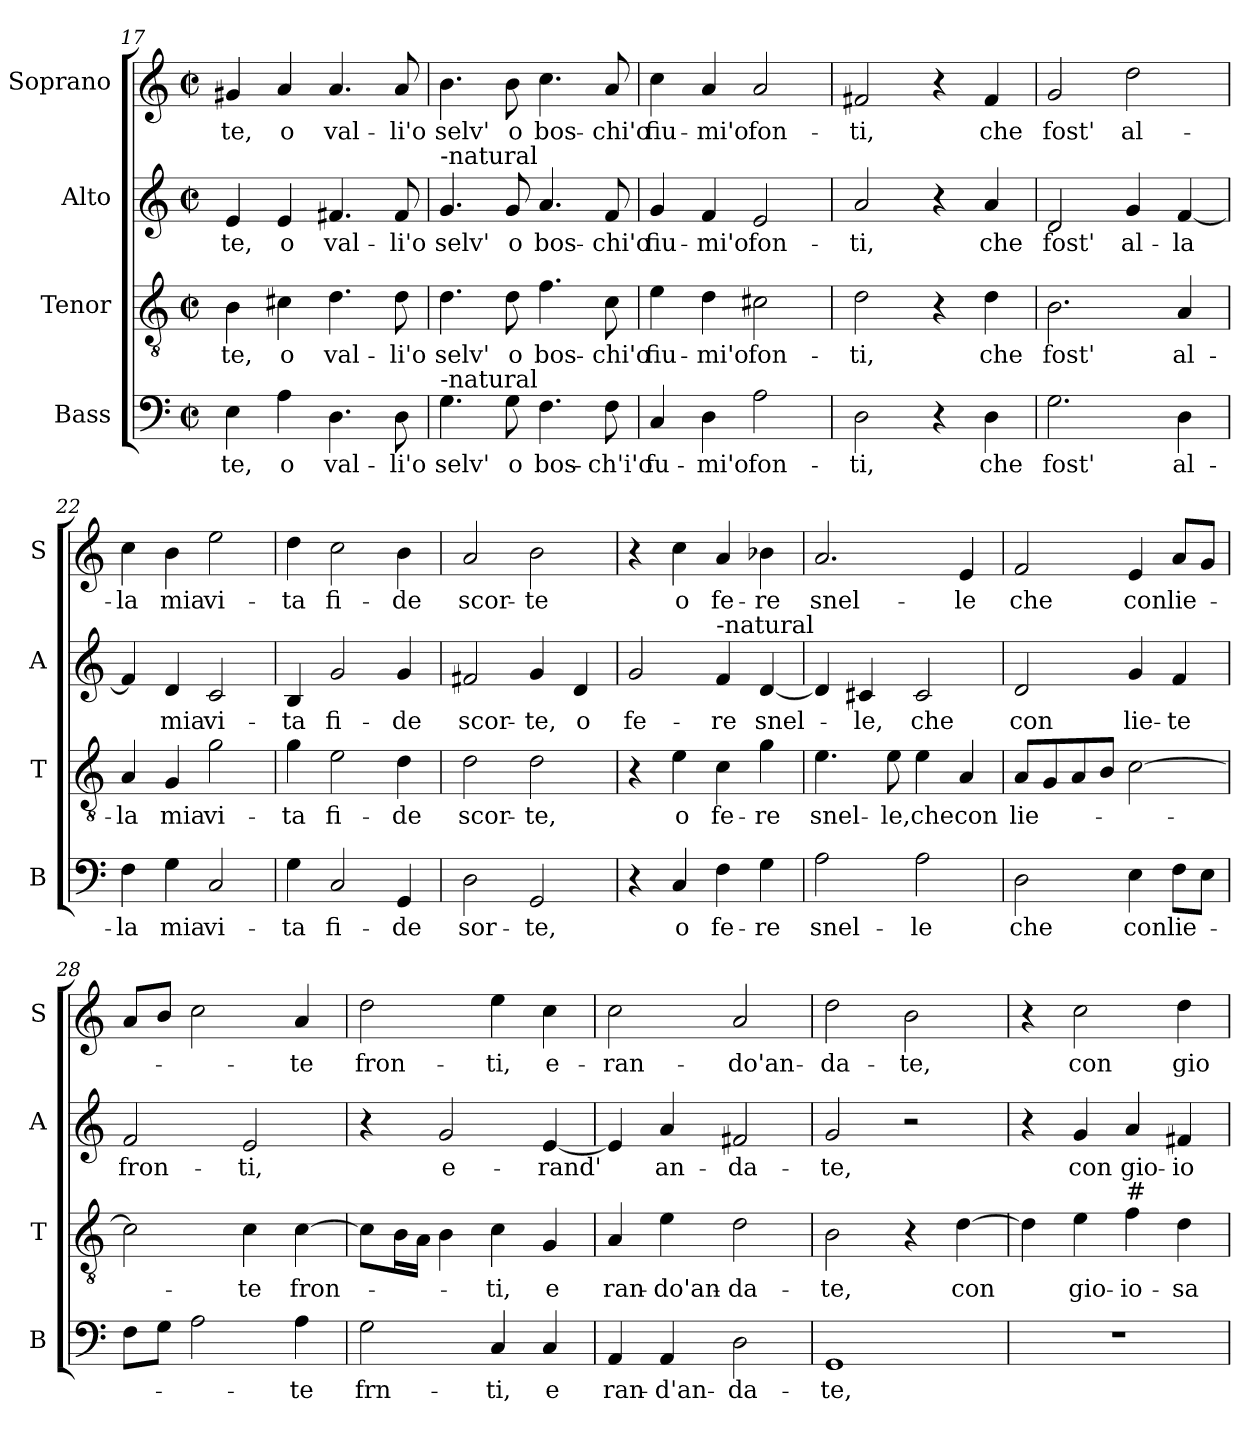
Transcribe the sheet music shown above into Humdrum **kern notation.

**kern	**text	**kern	**text	**kern	**text	**kern	**text
*part4	*part4	*part3	*part3	*part2	*part2	*part1	*part1
*staff4	*staff4	*staff3	*staff3	*staff2	*staff2	*staff1	*staff1
*I"Bass	*	*I"Tenor	*	*I"Alto	*	*I"Soprano	*
*I'B	*	*I'T	*	*I'A	*	*I'S	*
*clefF4	*	*clefGv2	*	*clefG2	*	*clefG2	*
*k[]	*	*k[]	*	*k[]	*	*k[]	*
*C:	*	*C:	*	*C:	*	*C:	*
*M2/2	*	*M2/2	*	*M2/2	*	*M2/2	*
*met(c|)	*	*met(c|)	*	*met(c|)	*	*met(c|)	*
=17	=17	=17	=17	=17	=17	=17	=17
!	!LO:LY:b	!	!LO:LY:b	!	!LO:LY:b	!	!LO:LY:b
4E\	-te,	4B\	-te,	4e/	-te,	4g#X/	-te,
!	!LO:LY:b	!	!LO:LY:b	!	!LO:LY:b	!	!LO:LY:b
4A\	o	4c#X\	o	4e/	o	4a/	o
!	!LO:LY:b	!	!LO:LY:b	!	!LO:LY:b	!	!LO:LY:b
4.D\	val-	4.d\	val-	4.f#X/	val-	4.a/	val-
!	!LO:LY:b	!	!LO:LY:b	!	!LO:LY:b	!	!LO:LY:b
8D\	-li'o	8d\	-li'o	8f#/	-li'o	8a/	-li'o
=18	=18	=18	=18	=18	=18	=18	=18
!	!	!	!	!LO:TX:a:t=-natural	!	!	!
!LO:TX:a:t=-natural	!	!	!	!	!	!	!
!	!LO:LY:b	!	!LO:LY:b	!	!LO:LY:b	!	!LO:LY:b
4.G\	selv'	4.d\	selv'	4.g/	selv'	4.b\	selv'
!	!LO:LY:b	!	!LO:LY:b	!	!LO:LY:b	!	!LO:LY:b
8G\	o	8d\	o	8g/	o	8b\	o
!	!LO:LY:b	!	!LO:LY:b	!	!LO:LY:b	!	!LO:LY:b
4.F\	bos-	4.f\	bos-	4.a/	bos-	4.cc\	bos-
!	!LO:LY:b	!	!LO:LY:b	!	!LO:LY:b	!	!LO:LY:b
8F\	-ch'i'o	8c\	-chi'o	8f/	-chi'o	8a/	-chi'o
!!LO:PB:g=z
=19	=19	=19	=19	=19	=19	=19	=19
!	!LO:LY:b	!	!LO:LY:b	!	!LO:LY:b	!	!LO:LY:b
4C/	fu-	4e\	fiu-	4g/	fiu-	4cc\	fiu-
!	!LO:LY:b	!	!LO:LY:b	!	!LO:LY:b	!	!LO:LY:b
4D\	-mi'o	4d\	-mi'o	4f/	-mi'o	4a/	-mi'o
!	!LO:LY:b	!	!LO:LY:b	!	!LO:LY:b	!	!LO:LY:b
2A\	fon-	2c#X\	fon-	2e/	fon-	2a/	fon-
=20	=20	=20	=20	=20	=20	=20	=20
!	!LO:LY:b	!	!LO:LY:b	!	!LO:LY:b	!	!LO:LY:b
2D\	-ti,	2d\	-ti,	2a/	-ti,	2f#X/	-ti,
4r	.	4r	.	4r	.	4r	.
!	!LO:LY:b	!	!LO:LY:b	!	!LO:LY:b	!	!LO:LY:b
4D\	che	4d\	che	4a/	che	4f#/	che
=21	=21	=21	=21	=21	=21	=21	=21
!	!LO:LY:b	!	!LO:LY:b	!	!LO:LY:b	!	!LO:LY:b
2.G\	fost'	2.B\	fost'	2d/	fost'	2g/	fost'
!	!	!	!	!	!LO:LY:b	!	!LO:LY:b
.	.	.	.	4g/	al-	2dd\	al-
!	!LO:LY:b	!	!LO:LY:b	!	!LO:LY:b	!	!
4D\	al-	4A/	al-	[4f/	-la	.	.
=22	=22	=22	=22	=22	=22	=22	=22
!	!LO:LY:b	!	!LO:LY:b	!	!	!	!LO:LY:b
4F\	-la	4A/	-la	4f/]	.	4cc\	-la
!	!LO:LY:b	!	!LO:LY:b	!	!LO:LY:b	!	!LO:LY:b
4G\	mia	4G/	mia	4d/	mia	4b\	mia
!	!LO:LY:b	!	!LO:LY:b	!	!LO:LY:b	!	!LO:LY:b
2C/	vi-	2g\	vi-	2c/	vi-	2ee\	vi-
=23	=23	=23	=23	=23	=23	=23	=23
!	!LO:LY:b	!	!LO:LY:b	!	!LO:LY:b	!	!LO:LY:b
4G\	-ta	4g\	-ta	4B/	-ta	4dd\	-ta
!	!LO:LY:b	!	!LO:LY:b	!	!LO:LY:b	!	!LO:LY:b
2C/	fi-	2e\	fi-	2g/	fi-	2cc\	fi-
!	!LO:LY:b	!	!LO:LY:b	!	!LO:LY:b	!	!LO:LY:b
4GG/	-de	4d\	-de	4g/	-de	4b\	-de
=24	=24	=24	=24	=24	=24	=24	=24
!	!LO:LY:b	!	!LO:LY:b	!	!LO:LY:b	!	!LO:LY:b
2D\	sor-	2d\	scor-	2f#X/	scor-	2a/	scor-
!	!LO:LY:b	!	!LO:LY:b	!	!LO:LY:b	!	!LO:LY:b
2GG/	-te,	2d\	-te,	4g/	-te,	2b\	-te
!	!	!	!	!	!LO:LY:b	!	!
.	.	.	.	4d/	o	.	.
!!LO:LB:g=z
=25	=25	=25	=25	=25	=25	=25	=25
!	!	!	!	!	!LO:LY:b	!	!
4r	.	4r	.	2g/	fe-	4r	.
!	!LO:LY:b	!	!LO:LY:b	!	!	!	!LO:LY:b
4C/	o	4e\	o	.	.	4cc\	o
!	!	!	!	!LO:TX:a:t=-natural	!	!	!
!	!LO:LY:b	!	!LO:LY:b	!	!LO:LY:b	!	!LO:LY:b
4F\	fe-	4c\	fe-	4f/	-re	4a/	fe-
!	!LO:LY:b	!	!LO:LY:b	!	!LO:LY:b	!	!LO:LY:b
4G\	-re	4g\	-re	[4d/	snel-	4b-X\	-re
=26	=26	=26	=26	=26	=26	=26	=26
!	!LO:LY:b	!	!LO:LY:b	!	!	!	!LO:LY:b
2A\	snel-	4.e\	snel-	4d/]	.	2.a/	snel-
!	!	!	!	!	!LO:LY:b	!	!
.	.	.	.	4c#X/	-le,	.	.
!	!	!	!LO:LY:b	!	!	!	!
.	.	8e\	-le,	.	.	.	.
!	!LO:LY:b	!	!LO:LY:b	!	!LO:LY:b	!	!
2A\	-le	4e\	che	2c#/	che	.	.
!	!	!	!LO:LY:b	!	!	!	!LO:LY:b
.	.	4A/	con	.	.	4e/	-le
=27	=27	=27	=27	=27	=27	=27	=27
!	!LO:LY:b	!	!LO:LY:b	!	!LO:LY:b	!	!LO:LY:b
2D\	che	8A/L	lie-	2d/	con	2f/	che
.	.	8G/	.	.	.	.	.
.	.	8A/	.	.	.	.	.
.	.	8B/J	.	.	.	.	.
!	!LO:LY:b	!	!	!	!LO:LY:b	!	!LO:LY:b
4E\	con	[2c\	.	4g/	lie-	4e/	con
!	!LO:LY:b	!	!	!	!LO:LY:b	!	!LO:LY:b
8F\L	lie-	.	.	4f/	-te	8a/L	lie-
8E\J	.	.	.	.	.	8g/J	.
=28	=28	=28	=28	=28	=28	=28	=28
!	!	!	!	!	!LO:LY:b	!	!
8F\L	.	2c\]	.	2f/	fron-	8a/L	.
8G\J	.	.	.	.	.	8b/J	.
2A\	.	.	.	.	.	2cc\	.
!	!	!	!LO:LY:b	!	!LO:LY:b	!	!
.	.	4c\	-te	2e/	-ti,	.	.
!	!LO:LY:b	!	!LO:LY:b	!	!	!	!LO:LY:b
4A\	-te	[4c\	fron-	.	.	4a/	-te
=29	=29	=29	=29	=29	=29	=29	=29
!	!LO:LY:b	!	!	!	!	!	!LO:LY:b
2G\	frn-	8c\L]	.	4r	.	2dd\	fron-
.	.	16B\L	.	.	.	.	.
.	.	16A\JJ	.	.	.	.	.
!	!	!	!	!	!LO:LY:b	!	!
.	.	4B\	.	2g/	e-	.	.
!	!LO:LY:b	!	!LO:LY:b	!	!	!	!LO:LY:b
4C/	-ti,	4c\	-ti,	.	.	4ee\	-ti,
!	!LO:LY:b	!	!LO:LY:b	!	!LO:LY:b	!	!LO:LY:b
4C/	e	4G/	e	[4e/	-rand'	4cc\	e-
=30	=30	=30	=30	=30	=30	=30	=30
!	!LO:LY:b	!	!LO:LY:b	!	!	!	!LO:LY:b
4AA/	ran-	4A/	ran-	4e/]	.	2cc\	-ran-
!	!LO:LY:b	!	!LO:LY:b	!	!LO:LY:b	!	!
4AA/	-d'an-	4e\	-do'an-	4a/	an-	.	.
!	!LO:LY:b	!	!LO:LY:b	!	!LO:LY:b	!	!LO:LY:b
2D\	-da-	2d\	-da-	2f#X/	-da-	2a/	-do'an-
!!LO:LB:g=z
=31	=31	=31	=31	=31	=31	=31	=31
!	!LO:LY:b	!	!LO:LY:b	!	!LO:LY:b	!	!LO:LY:b
1GG	-te,	2B\	-te,	2g/	-te,	2dd\	-da-
!	!	!	!	!	!	!	!LO:LY:b
.	.	4r	.	2r	.	2b\	-te,
!	!	!	!LO:LY:b	!	!	!	!
.	.	[4d\	con	.	.	.	.
=32	=32	=32	=32	=32	=32	=32	=32
1r	.	4d\]	.	4r	.	4r	.
!	!	!	!LO:LY:b	!	!LO:LY:b	!	!LO:LY:b
.	.	4e\	gio-	4g/	con	2cc\	con
!	!	!LO:TX:a:t=#	!	!	!	!	!
!	!	!	!LO:LY:b	!	!LO:LY:b	!	!
.	.	4f\	-io-	4a/	gio-	.	.
!	!	!	!LO:LY:b	!	!LO:LY:b	!	!LO:LY:b
.	.	4d\	-sa	4f#X/	-io-	4dd\	gio-
=	=	=	=	=	=	=	=
*-	*-	*-	*-	*-	*-	*-	*-
